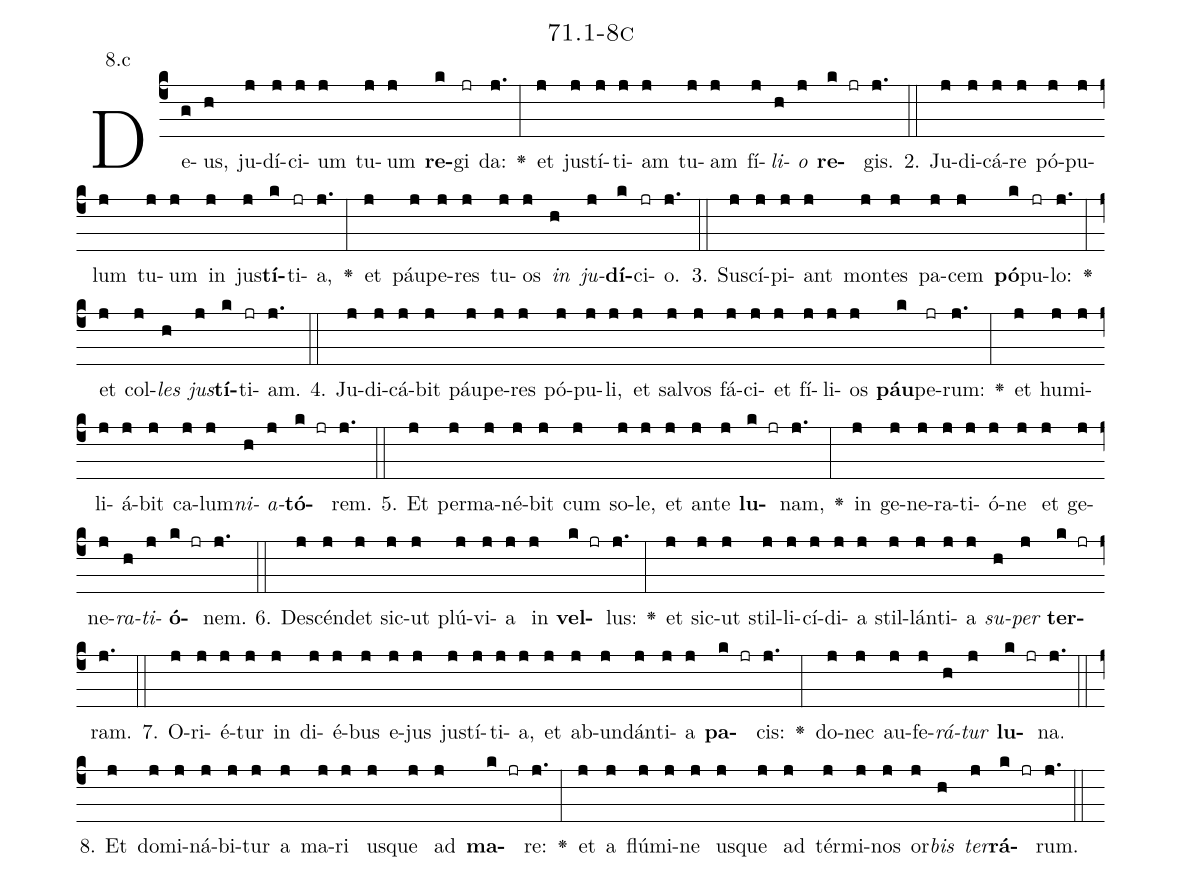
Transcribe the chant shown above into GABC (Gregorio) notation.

name: 71.1-8c;
annotation: 8.c;
%%
(c4)De(g)us,(h) ju(j)dí(j)ci(j)um(j) tu(j)um(j) <b>re</b>(k)gi(jr) da:(j.) <v>\greheightstar</v>(:) et(j) jus(j)tí(j)ti(j)am(j) tu(j)am(j) fí(j)<i>li</i>(h)<i>o</i>(j) <b>re</b>(k jr)gis.(j.) (::)
2. Ju(j)di(j)cá(j)re(j) pó(j)pu(j)lum(j) tu(j)um(j) in(j) jus(j)<b>tí</b>(k)ti(jr)a,(j.) <v>\greheightstar</v>(:) et(j) páu(j)pe(j)res(j) tu(j)os(j) <i>in</i>(h) <i>ju</i>(j)<b>dí</b>(k)ci(jr)o.(j.) (::)
3. Su(j)scí(j)pi(j)ant(j) mon(j)tes(j) pa(j)cem(j) <b>pó</b>(k)pu(jr)lo:(j.) <v>\greheightstar</v>(:) et(j) col(j)<i>les</i>(h) <i>jus</i>(j)<b>tí</b>(k)ti(jr)am.(j.) (::)
4. Ju(j)di(j)cá(j)bit(j) páu(j)pe(j)res(j) pó(j)pu(j)li,(j) et(j) sal(j)vos(j) fá(j)ci(j)et(j) fí(j)li(j)os(j) <b>páu</b>(k)pe(jr)rum:(j.) <v>\greheightstar</v>(:) et(j) hu(j)mi(j)li(j)á(j)bit(j) ca(j)lum(j)<i>ni</i>(h)<i>a</i>(j)<b>tó</b>(k jr)rem.(j.) (::)
5. Et(j) per(j)ma(j)né(j)bit(j) cum(j) so(j)le,(j) et(j) an(j)te(j) <b>lu</b>(k jr)nam,(j.) <v>\greheightstar</v>(:) in(j) ge(j)ne(j)ra(j)ti(j)ó(j)ne(j) et(j) ge(j)ne(j)<i>ra</i>(h)<i>ti</i>(j)<b>ó</b>(k jr)nem.(j.) (::)
6. De(j)scén(j)det(j) sic(j)ut(j) plú(j)vi(j)a(j) in(j) <b>vel</b>(k jr)lus:(j.) <v>\greheightstar</v>(:) et(j) sic(j)ut(j) stil(j)li(j)cí(j)di(j)a(j) stil(j)lán(j)ti(j)a(j) <i>su</i>(h)<i>per</i>(j) <b>ter</b>(k jr)ram.(j.) (::)
7. O(j)ri(j)é(j)tur(j) in(j) di(j)é(j)bus(j) e(j)jus(j) jus(j)tí(j)ti(j)a,(j) et(j) ab(j)un(j)dán(j)ti(j)a(j) <b>pa</b>(k jr)cis:(j.) <v>\greheightstar</v>(:) do(j)nec(j) au(j)fe(j)<i>rá</i>(h)<i>tur</i>(j) <b>lu</b>(k jr)na.(j.) (::)
8. Et(j) do(j)mi(j)ná(j)bi(j)tur(j) a(j) ma(j)ri(j) us(j)que(j) ad(j) <b>ma</b>(k jr)re:(j.) <v>\greheightstar</v>(:) et(j) a(j) flú(j)mi(j)ne(j) us(j)que(j) ad(j) tér(j)mi(j)nos(j) or(j)<i>bis</i>(h) <i>ter</i>(j)<b>rá</b>(k jr)rum.(j.) (::)
